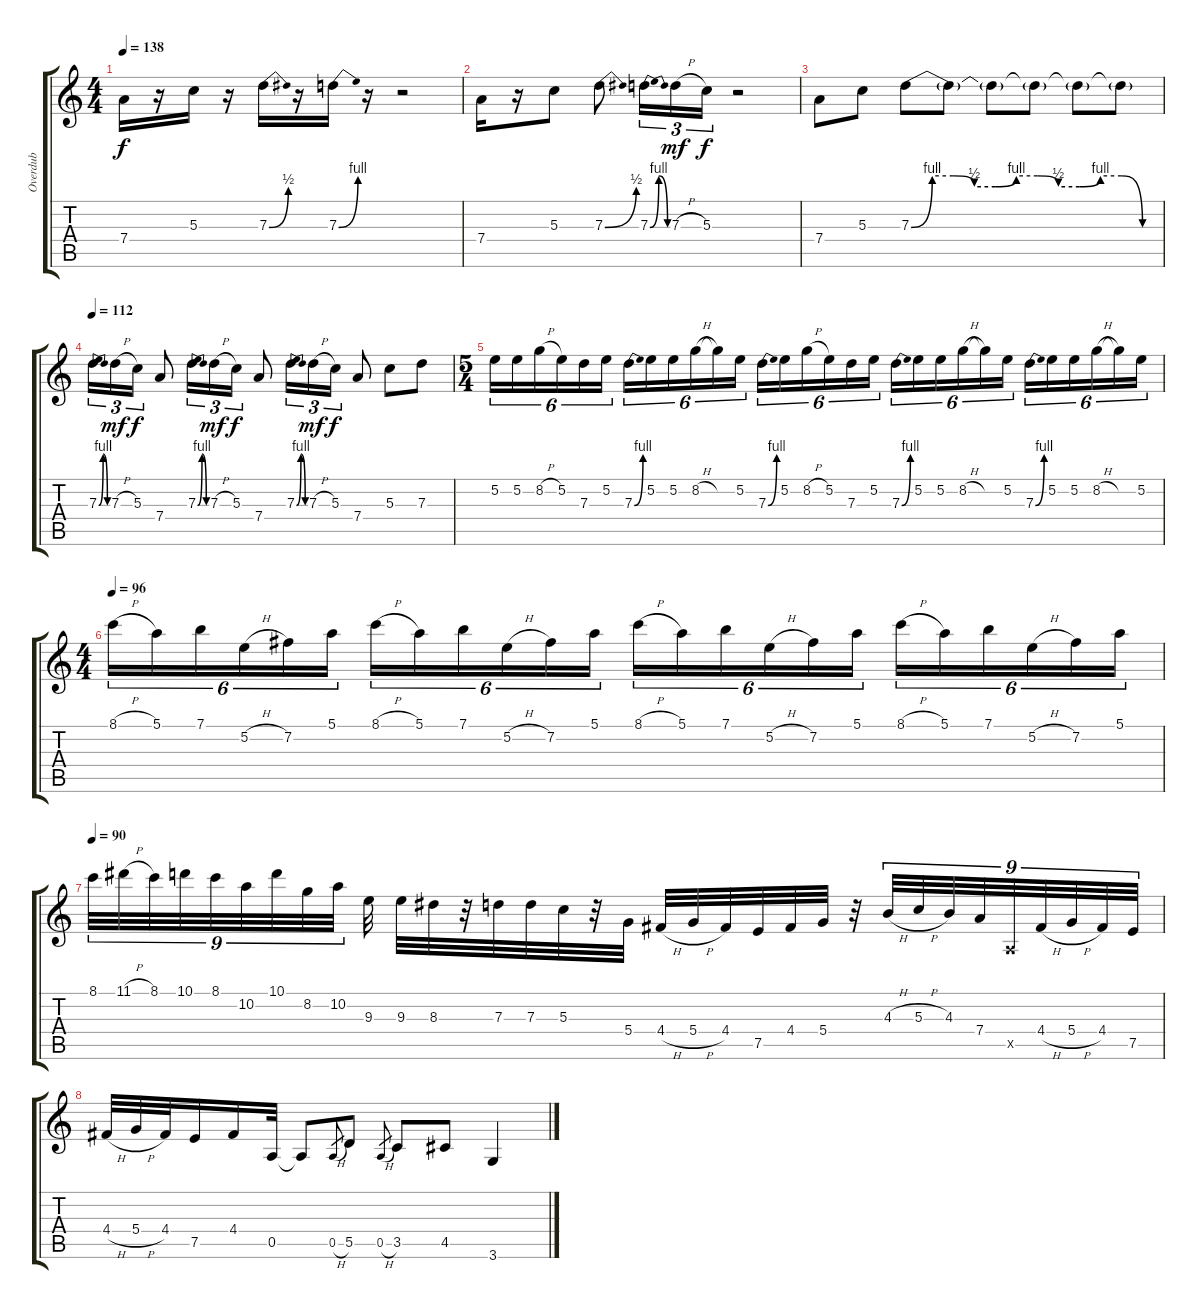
\track ("Overdub" "Overdub") {instrument fretlessbass}
\staff {score tabs}
\tuning (E4 B3 G3 D3 A2 E2) {hide}
\ts (4 4)
\tempo 138
\clef g2
\ks c
7.4.16{dy f} r.16 5.3.16 r.16 7.3{be (bend 0 0 60 2)}.16 r.16 7.3{be (bend 0 0 60 4)}.16 r.16 r.2 |
7.4.16 r.16 5.3.8 7.3{be (bend 0 0 60 2)}.8 7.3{be (bendrelease 0 0 15 4 30 4 60 0)}.16{tu (3 2)} 7.3{h}.16{tu (3 2) dy mf} 5.3.16{tu (3 2) dy f} r.2 |
7.4.8 5.3.8 7.3{be (custom 0 0 5 4 10 4 15 2 20 2 25 4 30 4 35 2 40 2 45 4 50 4 55 0 60 0)}.8 7.3{t}.8 7.3{t}.8 7.3{t}.8 7.3{t}.8 7.3{t}.8 |
\tempo 112
7.3{be (bendrelease 0 0 15 4 30 4 60 0)}.16{tu (3 2)} 7.3{h}.16{tu (3 2) dy mf} 5.3.16{tu (3 2) dy f} 7.4.8 7.3{be (bendrelease 0 0 15 4 30 4 60 0)}.16{tu (3 2)} 7.3{h}.16{tu (3 2) dy mf} 5.3.16{tu (3 2) dy f} 7.4.8 7.3{be (bendrelease 0 0 15 4 30 4 60 0)}.16{tu (3 2)} 7.3{h}.16{tu (3 2) dy mf} 5.3.16{tu (3 2) dy f} 7.4.8 5.3.8 7.3.8 |
\ts (5 4)
5.2.16{tu (6 4)} 5.2.16{tu (6 4)} 8.2{h}.16{tu (6 4)} 5.2.16{tu (6 4)} 7.3.16{tu (6 4)} 5.2.16{tu (6 4)} 7.3{be (bend 0 0 60 4)}.16{tu (6 4)} 5.2.16{tu (6 4)} 5.2.16{tu (6 4)} 8.2{h}.16{tu (6 4)} 8.2{t}.16{tu (6 4)} 5.2.16{tu (6 4)} 7.3{be (bend 0 0 60 4)}.16{tu (6 4)} 5.2.16{tu (6 4)} 8.2{h}.16{tu (6 4)} 5.2.16{tu (6 4)} 7.3.16{tu (6 4)} 5.2.16{tu (6 4)} 7.3{be (bend 0 0 60 4)}.16{tu (6 4)} 5.2.16{tu (6 4)} 5.2.16{tu (6 4)} 8.2{h}.16{tu (6 4)} 8.2{t}.16{tu (6 4)} 5.2.16{tu (6 4)} 7.3{be (bend 0 0 60 4)}.16{tu (6 4)} 5.2.16{tu (6 4)} 5.2.16{tu (6 4)} 8.2{h}.16{tu (6 4)} 8.2{t}.16{tu (6 4)} 5.2.16{tu (6 4)} |
\ts (4 4)
\tempo 96
8.1{h}.16{tu (6 4)} 5.1.16{tu (6 4)} 7.1.16{tu (6 4)} 5.2{h}.16{tu (6 4)} 7.2.16{tu (6 4)} 5.1.16{tu (6 4)} 8.1{h}.16{tu (6 4)} 5.1.16{tu (6 4)} 7.1.16{tu (6 4)} 5.2{h}.16{tu (6 4)} 7.2.16{tu (6 4)} 5.1.16{tu (6 4)} 8.1{h}.16{tu (6 4)} 5.1.16{tu (6 4)} 7.1.16{tu (6 4)} 5.2{h}.16{tu (6 4)} 7.2.16{tu (6 4)} 5.1.16{tu (6 4)} 8.1{h}.16{tu (6 4)} 5.1.16{tu (6 4)} 7.1.16{tu (6 4)} 5.2{h}.16{tu (6 4)} 7.2.16{tu (6 4)} 5.1.16{tu (6 4)} |
\tempo 90
8.1.32{tu (9 8)} 11.1{h}.32{tu (9 8)} 8.1.32{tu (9 8)} 10.1.32{tu (9 8)} 8.1.32{tu (9 8)} 10.2.32{tu (9 8)} 10.1.32{tu (9 8)} 8.2.32{tu (9 8)} 10.2.32{tu (9 8)} 9.3.32 9.3.32 8.3.32 r.32 7.3.32 7.3.32 5.3.32 r.32 5.4.32 4.4{h}.32 5.4{h}.32 4.4.32 7.5.32 4.4.32 5.4.32 r.32 4.3{h}.32{tu (9 8)} 5.3{h}.32{tu (9 8)} 4.3.32{tu (9 8)} 7.4.32{tu (9 8)} 0.5{x}.32{tu (9 8)} 4.4{h}.32{tu (9 8)} 5.4{h}.32{tu (9 8)} 4.4.32{tu (9 8)} 7.5.32{tu (9 8)} |
4.4{h}.32 5.4{h}.32 4.4.32 7.5.16 4.4.16 0.5.32 0.5{t}.8 0.5{h}.8{gr} 5.5.8 0.5{h}.8{gr} 3.5.8 4.5.8 3.6.4
